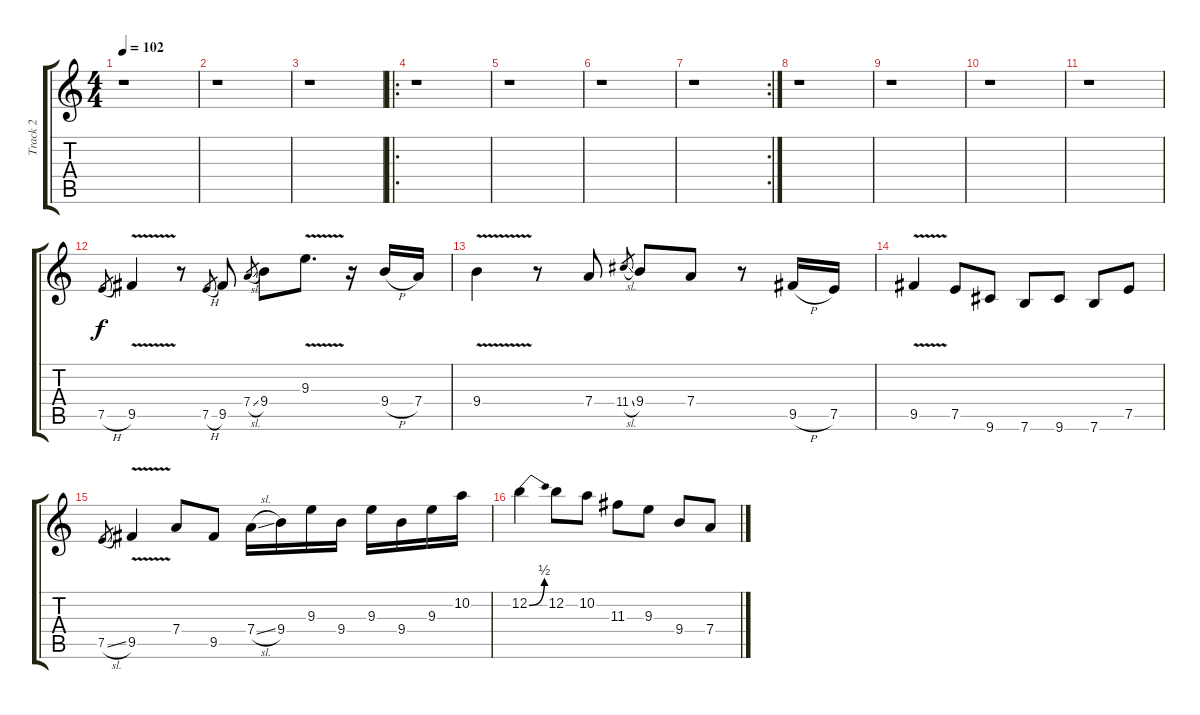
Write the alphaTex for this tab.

\track ("Track 2" "Track 2") {instrument acousticguitarsteel}
\staff {score tabs}
\tuning (E4 B3 G3 D3 A2 E2) {hide}
\ts (4 4)
\tempo 102
\clef g2
\ks c
r.1{dy f} |
r.1 |
r.1 |
\ro
r.1 |
r.1 |
r.1 |
\rc 2
r.1 |
r.1 |
r.1 |
r.1 |
r.1 |
7.5{h}.8{gr} 9.5{v}.4 r.8 7.5{h}.8{gr} 9.5.8 7.4{sl}.8{gr} 9.4.8 9.3{v}.8{d} r.16 9.4{h}.16 7.4.16 |
9.4{v}.4 r.8 7.4.8 11.4{sl}.8{gr} 9.4.8 7.4.8 r.8 9.5{h}.16 7.5.16 |
9.5{v}.4 7.5.8 9.6.8 7.6.8 9.6.8 7.6.8 7.5.8 |
7.5{sl}.8{gr} 9.5{v}.4 7.4.8 9.5.8 7.4{sl}.16 9.4.16 9.3.16 9.4.16 9.3.16 9.4.16 9.3.16 10.2.16 |
12.2{be (bend 0 0 60 2)}.4 12.2.8 10.2.8 11.3.8 9.3.8 9.4.8 7.4.8
